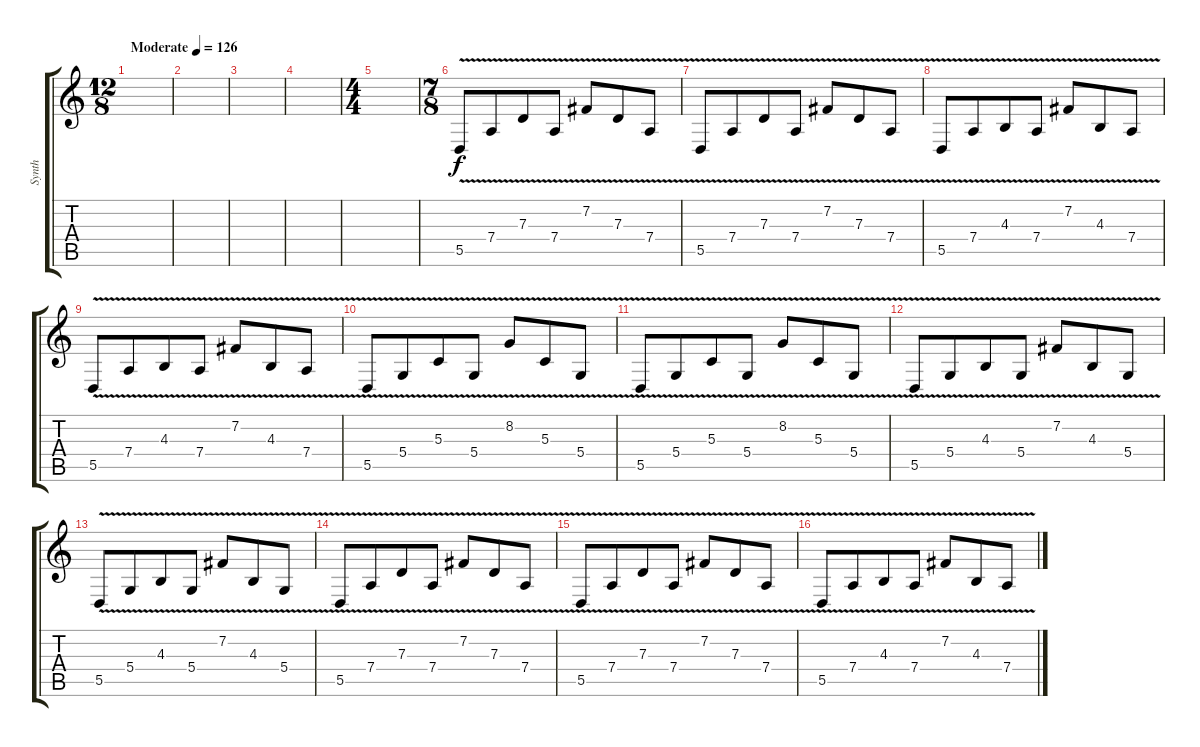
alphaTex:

\track ("Synth" "Synth") {instrument pad3polysynth}
\staff {score tabs}
\tuning (E4 B3 G3 D3 A2 E2) {hide}
\ts (12 8)
\tempo (126 "Moderate")
\clef g2
\ks c
|
|
|
|
\ts (4 4)
|
\ts (7 8)
5.5{v}.8 7.4{v}.8 7.3{v}.8 7.4{v}.8 7.2{v}.8 7.3{v}.8 7.4{v}.8 |
5.5{v}.8 7.4{v}.8 7.3{v}.8 7.4{v}.8 7.2{v}.8 7.3{v}.8 7.4{v}.8 |
5.5{v}.8 7.4{v}.8 4.3{v}.8 7.4{v}.8 7.2{v}.8 4.3{v}.8 7.4{v}.8 |
5.5{v}.8 7.4{v}.8 4.3{v}.8 7.4{v}.8 7.2{v}.8 4.3{v}.8 7.4{v}.8 |
5.5{v}.8 5.4{v}.8 5.3{v}.8 5.4{v}.8 8.2{v}.8 5.3{v}.8 5.4{v}.8 |
5.5{v}.8 5.4{v}.8 5.3{v}.8 5.4{v}.8 8.2{v}.8 5.3{v}.8 5.4{v}.8 |
5.5{v}.8 5.4{v}.8 4.3{v}.8 5.4{v}.8 7.2{v}.8 4.3{v}.8 5.4{v}.8 |
5.5{v}.8 5.4{v}.8 4.3{v}.8 5.4{v}.8 7.2{v}.8 4.3{v}.8 5.4{v}.8 |
5.5{v}.8 7.4{v}.8 7.3{v}.8 7.4{v}.8 7.2{v}.8 7.3{v}.8 7.4{v}.8 |
5.5{v}.8 7.4{v}.8 7.3{v}.8 7.4{v}.8 7.2{v}.8 7.3{v}.8 7.4{v}.8 |
5.5{v}.8 7.4{v}.8 4.3{v}.8 7.4{v}.8 7.2{v}.8 4.3{v}.8 7.4{v}.8
